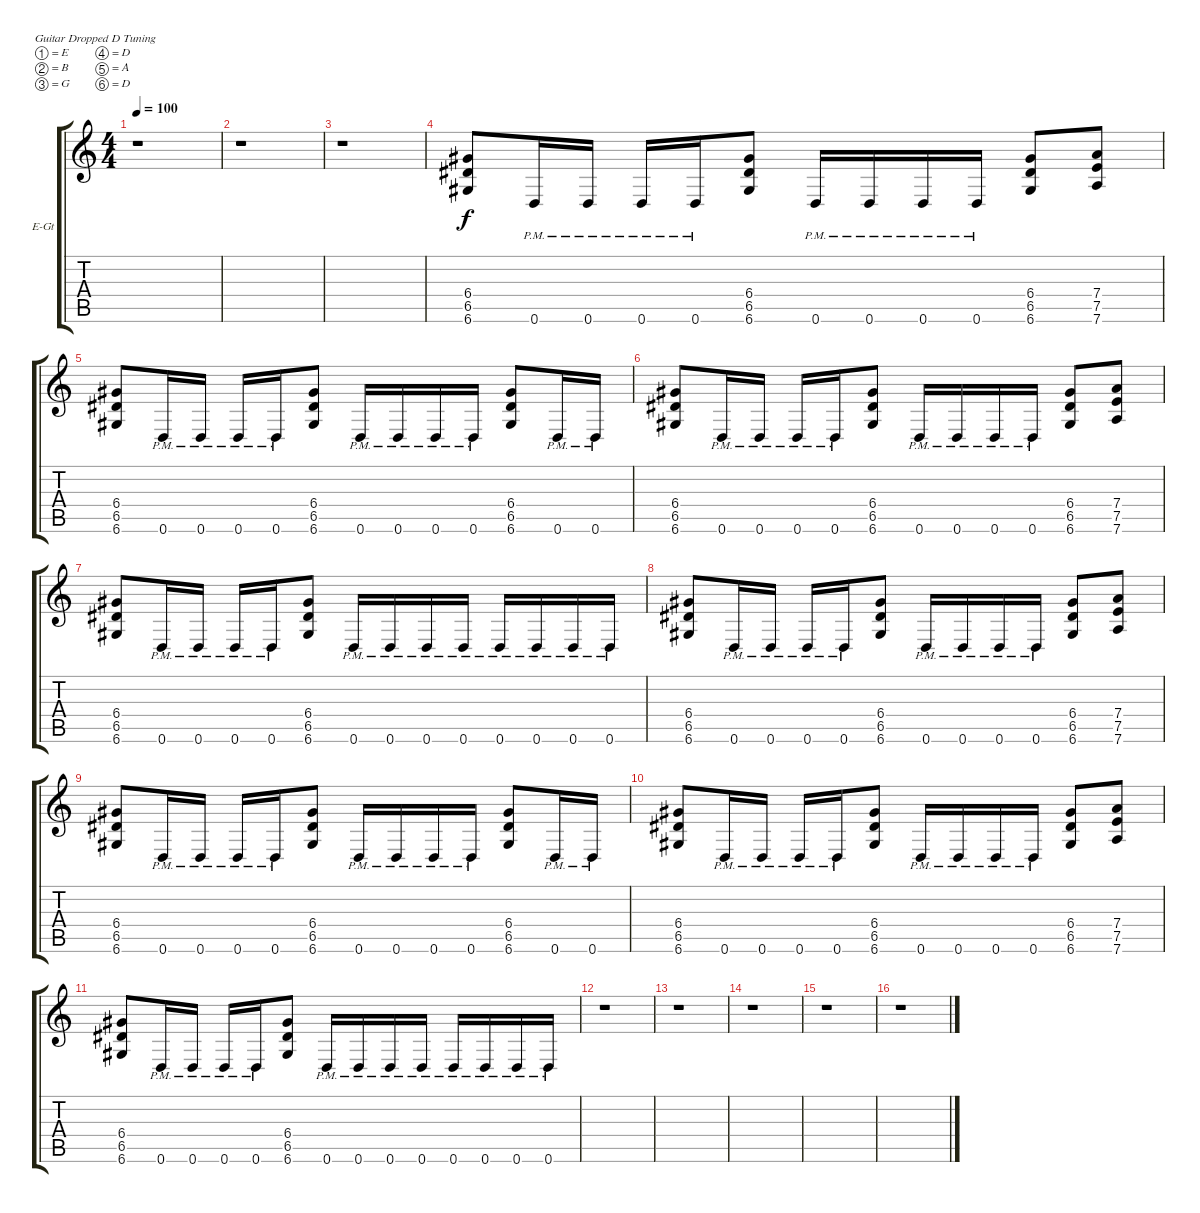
\bracketExtendMode groupsimilarinstruments
\firstSystemTrackNameOrientation horizontal
\otherSystemsTrackNameOrientation horizontal
\track ("Distortion-guitar (Paul)" "E-Gt") {instrument distortionguitar}
\staff {score tabs}
\tuning (E4 B3 G3 D3 A2 D2)
\ts (4 4)
\tempo 100
\clef g2
\ks c
r.1{dy f} |
r.1 |
r.1 |
(6.4 6.5 6.6).8 0.6{pm}.16 0.6{pm}.16 0.6{pm}.16 0.6{pm}.16 (6.4 6.5 6.6).8 0.6{pm}.16 0.6{pm}.16 0.6{pm}.16 0.6{pm}.16 (6.4 6.5 6.6).8 (7.4 7.5 7.6).8 |
(6.4 6.5 6.6).8 0.6{pm}.16 0.6{pm}.16 0.6{pm}.16 0.6{pm}.16 (6.4 6.5 6.6).8 0.6{pm}.16 0.6{pm}.16 0.6{pm}.16 0.6{pm}.16 (6.4 6.5 6.6).8 0.6{pm}.16 0.6{pm}.16 |
(6.4 6.5 6.6).8 0.6{pm}.16 0.6{pm}.16 0.6{pm}.16 0.6{pm}.16 (6.4 6.5 6.6).8 0.6{pm}.16 0.6{pm}.16 0.6{pm}.16 0.6{pm}.16 (6.4 6.5 6.6).8 (7.4 7.5 7.6).8 |
(6.4 6.5 6.6).8 0.6{pm}.16 0.6{pm}.16 0.6{pm}.16 0.6{pm}.16 (6.4 6.5 6.6).8 0.6{pm}.16 0.6{pm}.16 0.6{pm}.16 0.6{pm}.16 0.6{pm}.16 0.6{pm}.16 0.6{pm}.16 0.6{pm}.16 |
(6.4 6.5 6.6).8 0.6{pm}.16 0.6{pm}.16 0.6{pm}.16 0.6{pm}.16 (6.4 6.5 6.6).8 0.6{pm}.16 0.6{pm}.16 0.6{pm}.16 0.6{pm}.16 (6.4 6.5 6.6).8 (7.4 7.5 7.6).8 |
(6.4 6.5 6.6).8 0.6{pm}.16 0.6{pm}.16 0.6{pm}.16 0.6{pm}.16 (6.4 6.5 6.6).8 0.6{pm}.16 0.6{pm}.16 0.6{pm}.16 0.6{pm}.16 (6.4 6.5 6.6).8 0.6{pm}.16 0.6{pm}.16 |
(6.4 6.5 6.6).8 0.6{pm}.16 0.6{pm}.16 0.6{pm}.16 0.6{pm}.16 (6.4 6.5 6.6).8 0.6{pm}.16 0.6{pm}.16 0.6{pm}.16 0.6{pm}.16 (6.4 6.5 6.6).8 (7.4 7.5 7.6).8 |
(6.4 6.5 6.6).8 0.6{pm}.16 0.6{pm}.16 0.6{pm}.16 0.6{pm}.16 (6.4 6.5 6.6).8 0.6{pm}.16 0.6{pm}.16 0.6{pm}.16 0.6{pm}.16 0.6{pm}.16 0.6{pm}.16 0.6{pm}.16 0.6{pm}.16 |
r.1 |
r.1 |
r.1 |
r.1 |
r.1
